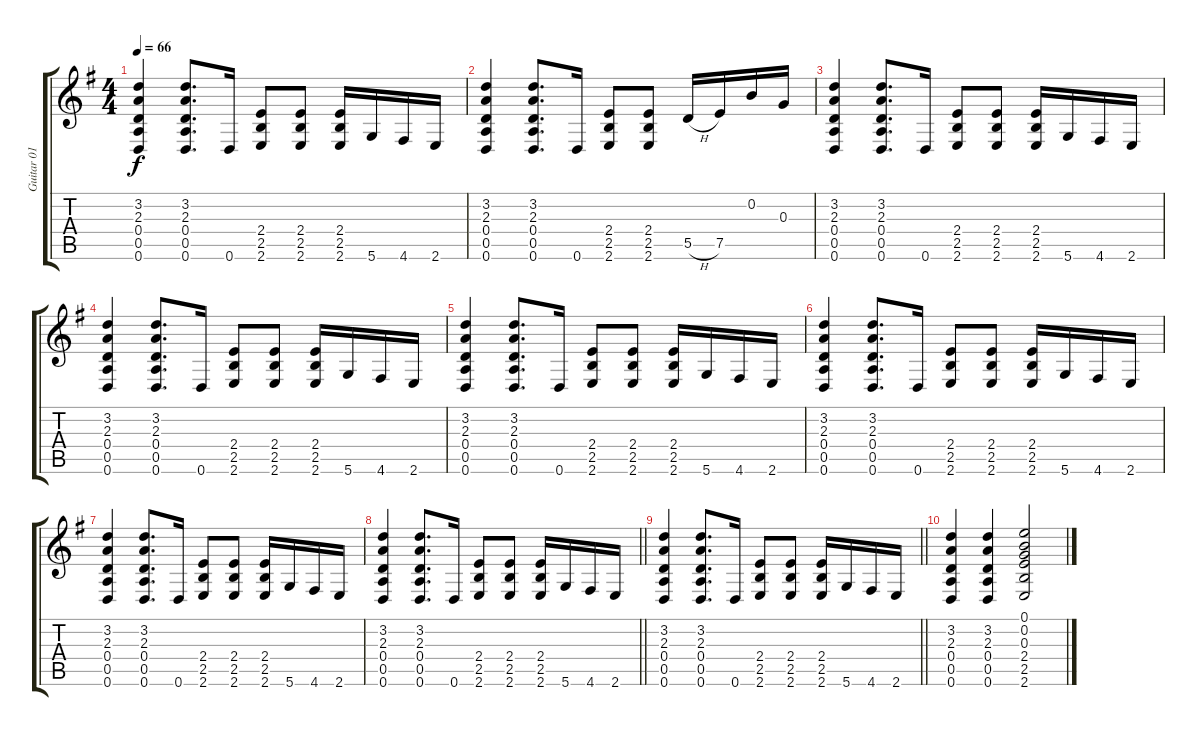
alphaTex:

\track ("Guitar 01" "Guitar 01") {instrument distortionguitar}
\staff {score tabs}
\tuning (E4 B3 G3 D3 A2 D2) {hide}
\ts (4 4)
\tempo 66
\clef g2
\ks g
(3.2 2.3 0.4 0.5 0.6).4{dy f} (3.2 2.3 0.4 0.5 0.6).8{d} 0.6.16 (2.4 2.5 2.6).8 (2.4 2.5 2.6).8 (2.4 2.5 2.6).16 5.6.16 4.6.16 2.6.16 |
(3.2 2.3 0.4 0.5 0.6).4 (3.2 2.3 0.4 0.5 0.6).8{d} 0.6.16 (2.4 2.5 2.6).8 (2.4 2.5 2.6).8 5.5{h}.16 7.5.16 0.2.16 0.3.16 |
(3.2 2.3 0.4 0.5 0.6).4 (3.2 2.3 0.4 0.5 0.6).8{d} 0.6.16 (2.4 2.5 2.6).8 (2.4 2.5 2.6).8 (2.4 2.5 2.6).16 5.6.16 4.6.16 2.6.16 |
(3.2 2.3 0.4 0.5 0.6).4 (3.2 2.3 0.4 0.5 0.6).8{d} 0.6.16 (2.4 2.5 2.6).8 (2.4 2.5 2.6).8 (2.4 2.5 2.6).16 5.6.16 4.6.16 2.6.16 |
(3.2 2.3 0.4 0.5 0.6).4 (3.2 2.3 0.4 0.5 0.6).8{d} 0.6.16 (2.4 2.5 2.6).8 (2.4 2.5 2.6).8 (2.4 2.5 2.6).16 5.6.16 4.6.16 2.6.16 |
(3.2 2.3 0.4 0.5 0.6).4 (3.2 2.3 0.4 0.5 0.6).8{d} 0.6.16 (2.4 2.5 2.6).8 (2.4 2.5 2.6).8 (2.4 2.5 2.6).16 5.6.16 4.6.16 2.6.16 |
(3.2 2.3 0.4 0.5 0.6).4 (3.2 2.3 0.4 0.5 0.6).8{d} 0.6.16 (2.4 2.5 2.6).8 (2.4 2.5 2.6).8 (2.4 2.5 2.6).16 5.6.16 4.6.16 2.6.16 |
\barLineRight lightlight
(3.2 2.3 0.4 0.5 0.6).4 (3.2 2.3 0.4 0.5 0.6).8{d} 0.6.16 (2.4 2.5 2.6).8 (2.4 2.5 2.6).8 (2.4 2.5 2.6).16 5.6.16 4.6.16 2.6.16 |
\barLineRight lightlight
(3.2 2.3 0.4 0.5 0.6).4 (3.2 2.3 0.4 0.5 0.6).8{d} 0.6.16 (2.4 2.5 2.6).8 (2.4 2.5 2.6).8 (2.4 2.5 2.6).16 5.6.16 4.6.16 2.6.16 |
(3.2 2.3 0.4 0.5 0.6).4 (3.2 2.3 0.4 0.5 0.6).4 (0.1 0.2 0.3 2.4 2.5 2.6).2
